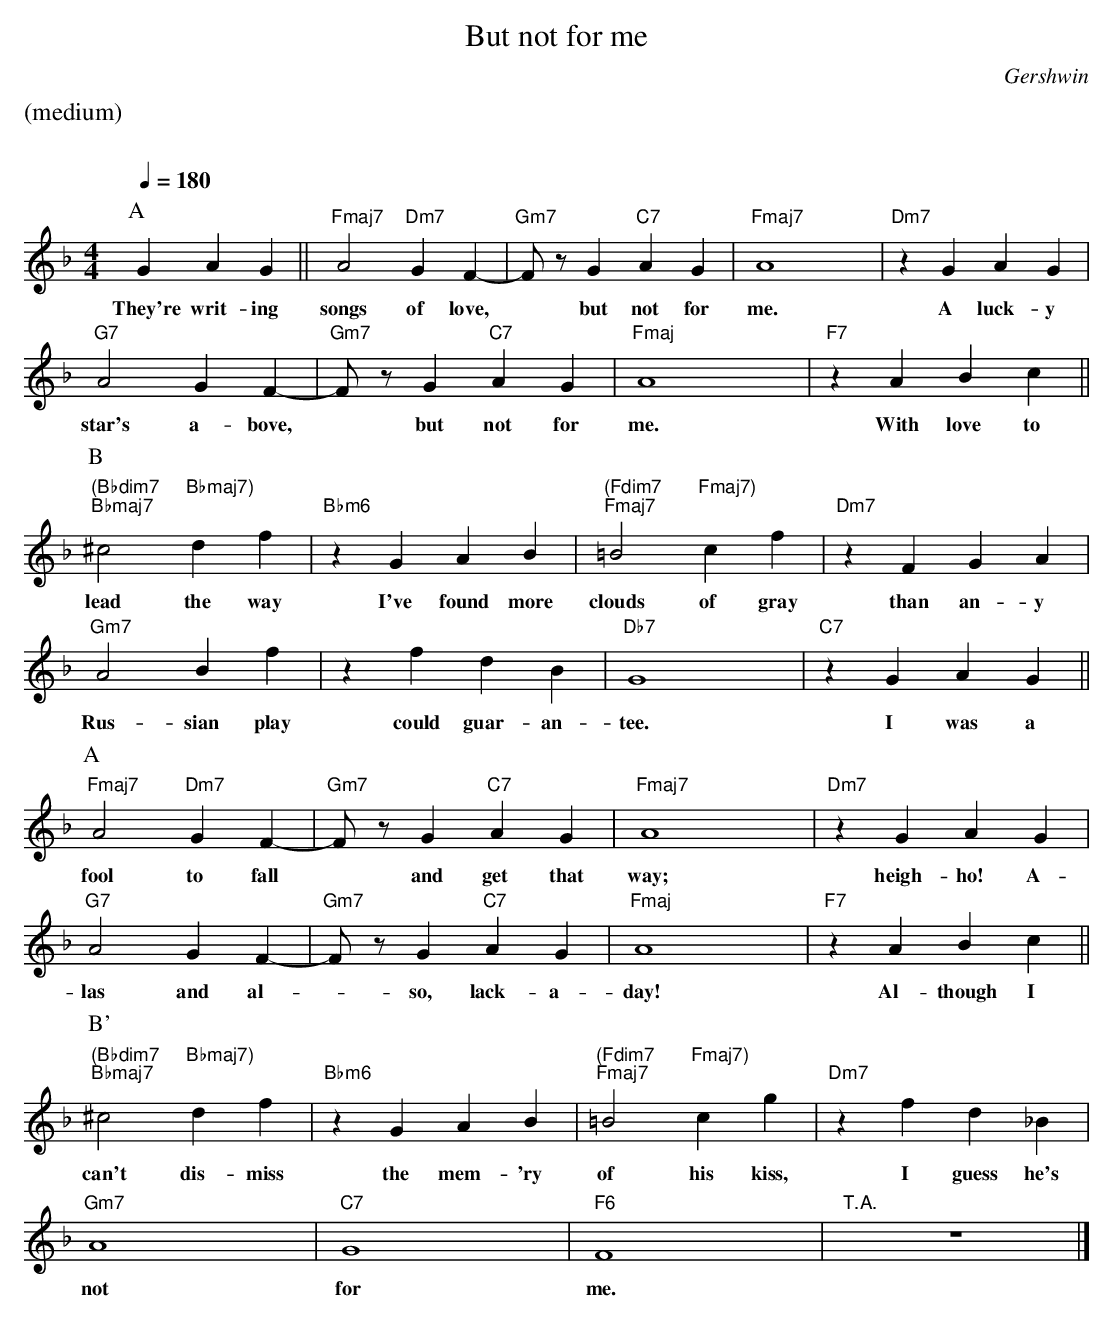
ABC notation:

X:1
T: But not for me
M:4/4
L:1/4
C:Gershwin
Q:1/4=180
%%staves (chords melody)
K:F
%%text (medium)
%%vskip 20
P: A
V:chords
x3 || "Fmaj7"x2 "Dm7"x2 | "Gm7"x2 "C7"x2 | "Fmaj7"x2 x2 | "Dm7"x2 x2 |
"G7"x2 x2 | "Gm7"x2 "C7"x2 | "Fmaj"x2 x2 | "F7"x2 x2 ||
V:melody
GAG || A2GF- | F/2z/2 GAG | A4 | zGAG |
w:They're writ-ing songs of love,* but not for me. A luck-y
A2GF- | F/2z/2 GAG | A4 | zABc ||
w:star's a-bove,* but not for me. With love to
P: B
V:chords
"(Bbdim7""Bbmaj7"x2 "Bbmaj7)"" "x2 | "Bbm6"x2 x2 | "(Fdim7""Fmaj7"x2 "Fmaj7)"" "x2 | "Dm7"x2 x2 |
"Gm7"x2 x2 | x2 x2 | "Db7"x2 x2 | "C7"x2 x2 ||
V:melody
^c2df | zGAB | =B2cf | zFGA |
w:lead the way I've found more clouds of gray than an-y
A2Bf | zfdB | G4 | zGAG ||
w:Rus-sian play could guar-an-tee. I was a
P: A
V:chords
"Fmaj7"x2 "Dm7"x2 | "Gm7"x2 "C7"x2 | "Fmaj7"x2 x2 | "Dm7"x2 x2 |
"G7"x2 x2 | "Gm7"x2 "C7"x2 | "Fmaj"x2 x2 | "F7"x2 x2 ||
V:melody
A2GF- | F/2z/2 GAG | A4 | zGAG |
w:fool to fall* and get that way; heigh-ho! A-
A2GF- | F/2z/2 GAG | A4 | zABc ||
w:las and al-*so, lack-a-day! Al-though I
P: B'
V:chords
"(Bbdim7""Bbmaj7"x2 "Bbmaj7)"" "x2 | "Bbm6"x2 x2 | "(Fdim7""Fmaj7"x2 "Fmaj7)"" "x2 | "Dm7"x2 x2 |
"Gm7"x2 x2 | "C7"x2 x2 | "F6"x2 x2 | "T.A."x2 x2 |]
V:melody
^c2df | zGAB | =B2cg | zfd_B |
w:can't dis-miss the mem-'ry of his kiss, I guess he's
A4 | G4 | F4 | z4 |]
w:not for me.
